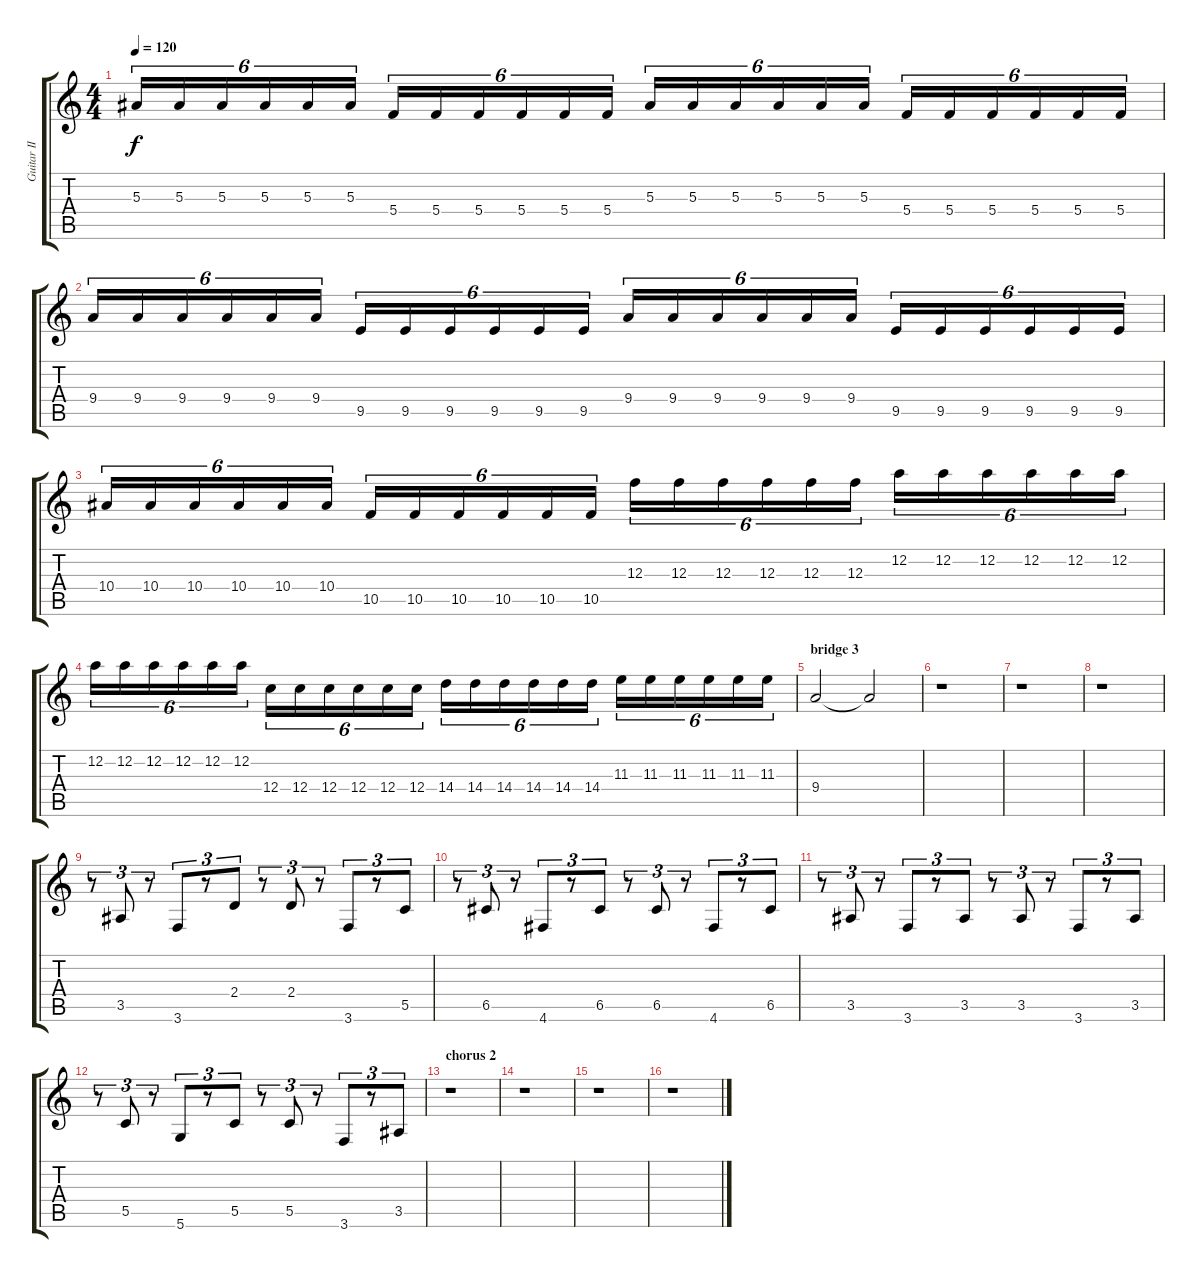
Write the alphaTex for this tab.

\track ("Guitar II" "Guitar II") {instrument distortionguitar}
\staff {score tabs}
\tuning (D4 A3 F3 C3 G2 D2) {hide}
\ts (4 4)
\tempo 120
\clef g2
\ks c
5.3.16{tu (6 4) dy f} 5.3.16{tu (6 4)} 5.3.16{tu (6 4)} 5.3.16{tu (6 4)} 5.3.16{tu (6 4)} 5.3.16{tu (6 4)} 5.4.16{tu (6 4)} 5.4.16{tu (6 4)} 5.4.16{tu (6 4)} 5.4.16{tu (6 4)} 5.4.16{tu (6 4)} 5.4.16{tu (6 4)} 5.3.16{tu (6 4)} 5.3.16{tu (6 4)} 5.3.16{tu (6 4)} 5.3.16{tu (6 4)} 5.3.16{tu (6 4)} 5.3.16{tu (6 4)} 5.4.16{tu (6 4)} 5.4.16{tu (6 4)} 5.4.16{tu (6 4)} 5.4.16{tu (6 4)} 5.4.16{tu (6 4)} 5.4.16{tu (6 4)} |
9.4.16{tu (6 4)} 9.4.16{tu (6 4)} 9.4.16{tu (6 4)} 9.4.16{tu (6 4)} 9.4.16{tu (6 4)} 9.4.16{tu (6 4)} 9.5.16{tu (6 4)} 9.5.16{tu (6 4)} 9.5.16{tu (6 4)} 9.5.16{tu (6 4)} 9.5.16{tu (6 4)} 9.5.16{tu (6 4)} 9.4.16{tu (6 4)} 9.4.16{tu (6 4)} 9.4.16{tu (6 4)} 9.4.16{tu (6 4)} 9.4.16{tu (6 4)} 9.4.16{tu (6 4)} 9.5.16{tu (6 4)} 9.5.16{tu (6 4)} 9.5.16{tu (6 4)} 9.5.16{tu (6 4)} 9.5.16{tu (6 4)} 9.5.16{tu (6 4)} |
10.4.16{tu (6 4)} 10.4.16{tu (6 4)} 10.4.16{tu (6 4)} 10.4.16{tu (6 4)} 10.4.16{tu (6 4)} 10.4.16{tu (6 4)} 10.5.16{tu (6 4)} 10.5.16{tu (6 4)} 10.5.16{tu (6 4)} 10.5.16{tu (6 4)} 10.5.16{tu (6 4)} 10.5.16{tu (6 4)} 12.3.16{tu (6 4)} 12.3.16{tu (6 4)} 12.3.16{tu (6 4)} 12.3.16{tu (6 4)} 12.3.16{tu (6 4)} 12.3.16{tu (6 4)} 12.2.16{tu (6 4)} 12.2.16{tu (6 4)} 12.2.16{tu (6 4)} 12.2.16{tu (6 4)} 12.2.16{tu (6 4)} 12.2.16{tu (6 4)} |
12.2.16{tu (6 4)} 12.2.16{tu (6 4)} 12.2.16{tu (6 4)} 12.2.16{tu (6 4)} 12.2.16{tu (6 4)} 12.2.16{tu (6 4)} 12.4.16{tu (6 4)} 12.4.16{tu (6 4)} 12.4.16{tu (6 4)} 12.4.16{tu (6 4)} 12.4.16{tu (6 4)} 12.4.16{tu (6 4)} 14.4.16{tu (6 4)} 14.4.16{tu (6 4)} 14.4.16{tu (6 4)} 14.4.16{tu (6 4)} 14.4.16{tu (6 4)} 14.4.16{tu (6 4)} 11.3.16{tu (6 4)} 11.3.16{tu (6 4)} 11.3.16{tu (6 4)} 11.3.16{tu (6 4)} 11.3.16{tu (6 4)} 11.3.16{tu (6 4)} |
\section ("" "bridge 3")
9.4.2 9.4{t}.2{volume 0} |
r.1 |
r.1 |
r.1 |
r.8{tu (3 2) volume 9} 3.5.8{tu (3 2)} r.8{tu (3 2)} 3.6.8{tu (3 2)} r.8{tu (3 2)} 2.4.8{tu (3 2)} r.8{tu (3 2)} 2.4.8{tu (3 2)} r.8{tu (3 2)} 3.6.8{tu (3 2)} r.8{tu (3 2)} 5.5.8{tu (3 2)} |
r.8{tu (3 2)} 6.5.8{tu (3 2)} r.8{tu (3 2)} 4.6.8{tu (3 2)} r.8{tu (3 2)} 6.5.8{tu (3 2)} r.8{tu (3 2)} 6.5.8{tu (3 2)} r.8{tu (3 2)} 4.6.8{tu (3 2)} r.8{tu (3 2)} 6.5.8{tu (3 2)} |
r.8{tu (3 2)} 3.5.8{tu (3 2)} r.8{tu (3 2)} 3.6.8{tu (3 2)} r.8{tu (3 2)} 3.5.8{tu (3 2)} r.8{tu (3 2)} 3.5.8{tu (3 2)} r.8{tu (3 2)} 3.6.8{tu (3 2)} r.8{tu (3 2)} 3.5.8{tu (3 2)} |
r.8{tu (3 2)} 5.5.8{tu (3 2)} r.8{tu (3 2)} 5.6.8{tu (3 2)} r.8{tu (3 2)} 5.5.8{tu (3 2)} r.8{tu (3 2)} 5.5.8{tu (3 2)} r.8{tu (3 2)} 3.6.8{tu (3 2)} r.8{tu (3 2)} 3.5.8{tu (3 2)} |
\section ("" "chorus 2")
r.1 |
r.1 |
r.1 |
r.1
